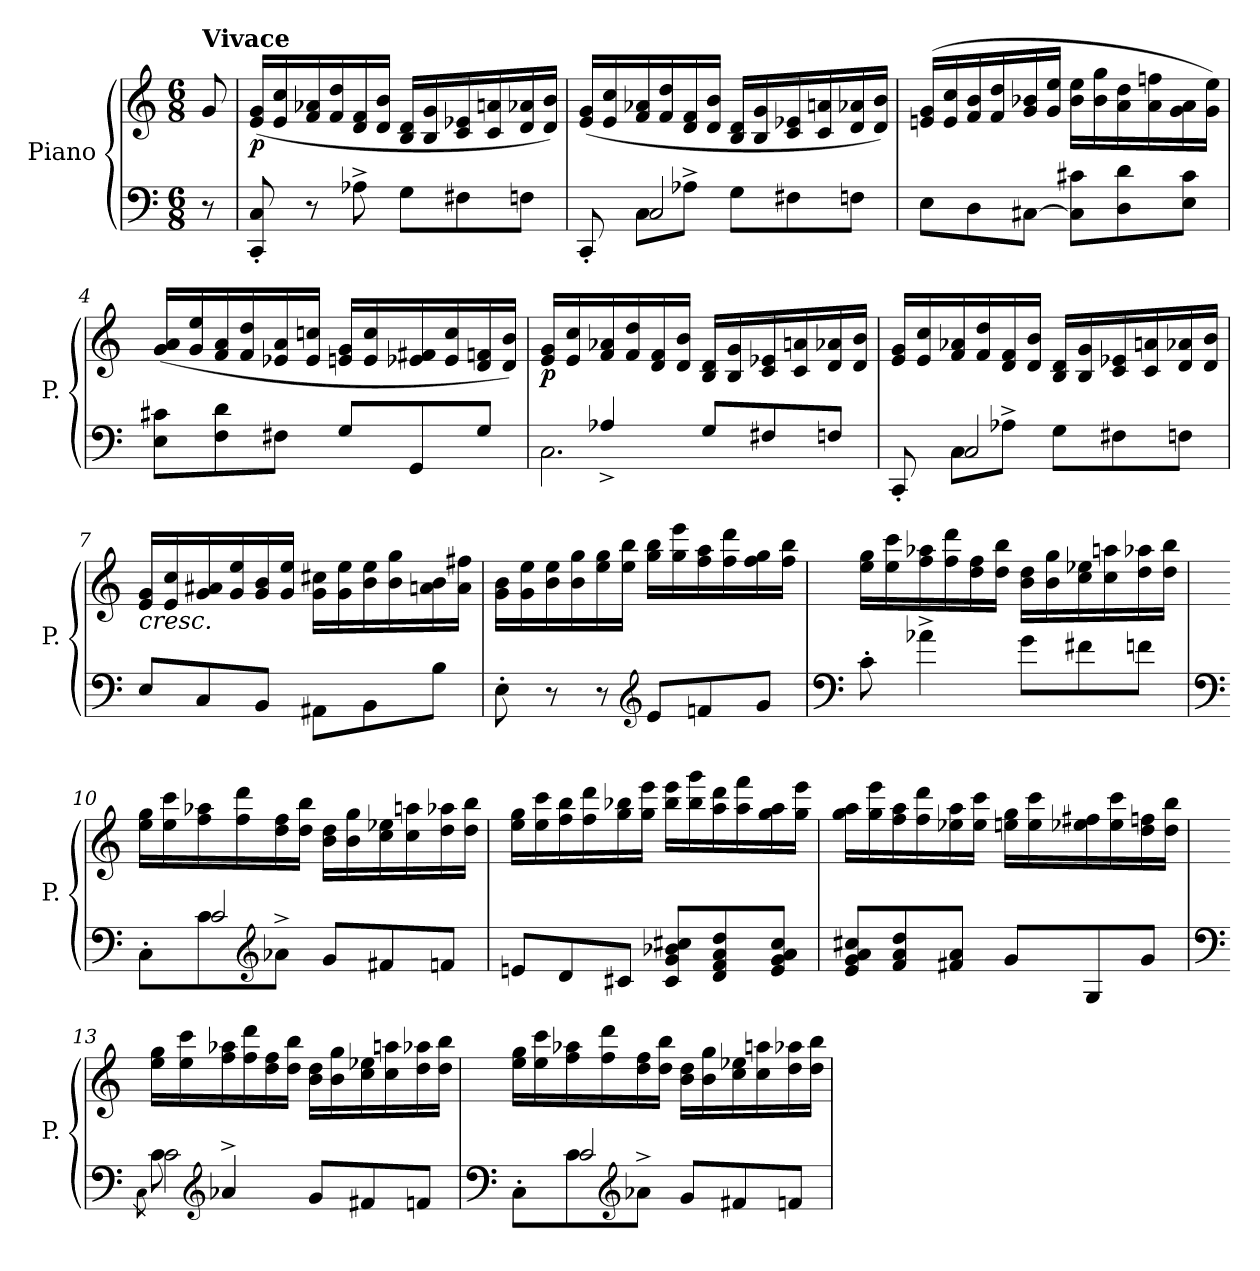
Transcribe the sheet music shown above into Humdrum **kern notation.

**kern	**kern	**dynam
*part1	*part1	*part1
*staff2	*staff1	*staff1/2
*I"Piano	*	*
*I'P.	*	*
*clefF4	*clefG2	*
*k[]	*k[]	*
*M6/8	*M6/8	*
=	=	=
!	!LO:TX:a:B:t=Vivace	!
8r	8g/	.
=1	=1	=1
!	!	!LO:DY:b
8CC/' 8C/'	(16e/ 16g/LL	p
.	16e/ 16cc/	.
8r	16f/ 16a-X/	.
.	16f/ 16dd/	.
8A-X^\	16d/ 16f/	.
.	16d/ 16b/JJ	.
8G\L	16B/ 16d/LL	.
.	16B/ 16g/	.
8F#X\	16c/ 16e-X/	.
.	16c/ 16an/	.
8Fn\J	16d/ 16a-X/	.
.	16d/ 16b/JJ)	.
=2	=2	=2
*^	*	*
8CC'/	8ryy	(16e/ 16g/LL	.
.	.	16e/ 16cc/	.
8C\L	2C/	16f/ 16a-X/	.
.	.	16f/ 16dd/	.
8A-X^\J	.	16d/ 16f/	.
.	.	16d/ 16b/JJ	.
8G\L	.	16B/ 16d/LL	.
.	.	16B/ 16g/	.
8F#X\	.	16c/ 16e-X/	.
.	.	16c/ 16an/	.
8Fn\J	8ryy	16d/ 16a-X/	.
.	.	16d/ 16b/JJ)	.
*v	*v	*	*
!!LO:LB:g=z
=3	=3	=3
8E\L	(16en/ 16g/LL	.
.	16e/ 16cc/	.
8D\	16f/ 16b/	.
.	16f/ 16dd/	.
[8C#X\J	16g/ 16b-X/	.
.	16g/ 16ee/JJ	.
8C#\] 8c#X\L	16b-\ 16ee\LL	.
.	16b-\ 16gg\	.
8D\ 8d\	16a\ 16dd\	.
.	16a\ 16ffn\	.
8E\ 8c#\J	16g\ 16a\	.
.	16g\ 16ee\JJ)	.
=4	=4	=4
8E\ 8c#X\L	(16g/ 16a/LL	.
.	16g/ 16ee/	.
8F\ 8d\	16f/ 16a/	.
.	16f/ 16dd/	.
8F#X\J	16e-X/ 16a/	.
.	16e-/ 16ccn/JJ	.
8G/L	16en/ 16g/LL	.
.	16e/ 16cc/	.
8GG/	16e-X/ 16f#X/	.
.	16e-/ 16cc/	.
8G/J	16d/ 16fn/	.
.	16d/ 16b/JJ)	.
!!LO:LB:g=z
=5	=5	=5
*^	*	*
!	!	!	!LO:DY:b
2.C\	8ryy	16e/ 16g/LL	p
.	.	16e/ 16cc/	.
.	4A-X^/	16f/ 16a-X/	.
.	.	16f/ 16dd/	.
.	.	16d/ 16f/	.
.	.	16d/ 16b/JJ	.
.	8G/L	16B/ 16d/LL	.
.	.	16B/ 16g/	.
.	8F#X/	16c/ 16e-X/	.
.	.	16c/ 16an/	.
.	8Fn/J	16d/ 16a-X/	.
.	.	16d/ 16b/JJ	.
=6	=6	=6	=6
8CC'/	8ryy	16e/ 16g/LL	.
.	.	16e/ 16cc/	.
8C\L	2C/	16f/ 16a-X/	.
.	.	16f/ 16dd/	.
8A-X^\J	.	16d/ 16f/	.
.	.	16d/ 16b/JJ	.
8G\L	.	16B/ 16d/LL	.
.	.	16B/ 16g/	.
8F#X\	.	16c/ 16e-X/	.
.	.	16c/ 16an/	.
8Fn\J	8ryy	16d/ 16a-X/	.
.	.	16d/ 16b/JJ	.
!!LO:LB:g=z
=7	=7	=7	=7
!	!	!LO:TX:b:i:t=cresc.	!
2.ryy	8E/L	16e/ 16g/LL	.
.	.	16e/ 16cc/	.
.	8C/	16g/ 16a#X/	.
.	.	16g/ 16ee/	.
.	8BB/J	16g/ 16b/	.
.	.	16g/ 16ee/JJ	.
.	8AA#X\L	16g\ 16cc#X\LL	.
.	.	16g\ 16ee\	.
.	8BB\	16b\ 16ee\	.
.	.	16b\ 16gg\	.
.	8B\J	16an\ 16b\	.
.	.	16a\ 16ff#X\JJ	.
*v	*v	*	*
=8	=8	=8
8E'\	16g\ 16b\LL	.
.	16g\ 16ee\	.
8r	16b\ 16ee\	.
.	16b\ 16gg\	.
8r	16ee\ 16gg\	.
.	16ee\ 16bb\JJ	.
*clefG2	*	*
8e/L	16gg\ 16bb\LL	.
.	16gg\ 16eee\	.
8fn/	16ff\ 16aa\	.
.	16ff\ 16ddd\	.
8g/J	16ff\ 16gg\	.
.	16ff\ 16bb\JJ	.
!!LO:LB:g=z
=9	=9	=9
*clefF4	*	*
8c'\	16ee\ 16gg\LL	.
.	16ee\ 16ccc\	.
4a-X^\	16ff\ 16aa-X\	.
.	16ff\ 16ddd\	.
.	16dd\ 16ff\	.
.	16dd\ 16bb\JJ	.
8g\L	16b\ 16dd\LL	.
.	16b\ 16gg\	.
8f#X\	16cc\ 16ee-X\	.
.	16cc\ 16aan\	.
8fn\J	16dd\ 16aa-X\	.
.	16dd\ 16bb\JJ	.
=10	=10	=10
*clefF4	*	*
*^	*	*
8C'\L	8ryy	16ee\ 16gg\LL	.
.	.	16ee\ 16ccc\	.
8c\	2c/	16ff\ 16aa-X\	.
.	.	16ff\ 16ddd\	.
*clefG2	*	*	*
8a-X^\J	.	16dd\ 16ff\	.
.	.	16dd\ 16bb\JJ	.
8g/L	.	16b\ 16dd\LL	.
.	.	16b\ 16gg\	.
8f#X/	.	16cc\ 16ee-X\	.
.	.	16cc\ 16aan\	.
8fn/J	8ryy	16dd\ 16aa-X\	.
.	.	16dd\ 16bb\JJ	.
*v	*v	*	*
!!LO:PB:g=z
=11	=11	=11
8en/L	16ee\ 16gg\LL	.
.	16ee\ 16ccc\	.
8d/	16ff\ 16bb\	.
.	16ff\ 16ddd\	.
8c#X/J	16gg\ 16bb-X\	.
.	16gg\ 16eee\JJ	.
8c#/ 8g/ 8b-X/ 8cc#X/L	16bb-\ 16eee\LL	.
.	16bb-\ 16ggg\	.
8d/ 8f/ 8a/ 8dd/	16aa\ 16ddd\	.
.	16aa\ 16fff\	.
8e/ 8g/ 8a/ 8cc#/J	16gg\ 16aa\	.
.	16gg\ 16eee\JJ	.
=12	=12	=12
8e/ 8g/ 8a/ 8cc#X/L	16gg\ 16aa\LL	.
.	16gg\ 16eee\	.
8f/ 8a/ 8dd/	16ff\ 16aa\	.
.	16ff\ 16ddd\	.
8f#X/ 8a/J	16ee-X\ 16aa\	.
.	16ee-\ 16ccc\JJ	.
8g/L	16een\ 16gg\LL	.
.	16ee\ 16ccc\	.
8G/	16ee-X\ 16ff#X\	.
.	16ee-\ 16ccc\	.
8g/J	16dd\ 16ffn\	.
.	16dd\ 16bb\JJ	.
!!LO:LB:g=z
=13	=13	=13
*clefF4	*	*
*^	*	*
.	8qC\	.	.
8c\	2c\	16ee\ 16gg\LL	.
.	.	16ee\ 16ccc\	.
*clefG2	*	*	*
4a-X^/	.	16ff\ 16aa-X\	.
.	.	16ff\ 16ddd\	.
.	.	16dd\ 16ff\	.
.	.	16dd\ 16bb\JJ	.
8g/L	.	16b\ 16dd\LL	.
.	.	16b\ 16gg\	.
8f#X/	4ryy	16cc\ 16ee-X\	.
.	.	16cc\ 16aan\	.
8fn/J	.	16dd\ 16aa-X\	.
.	.	16dd\ 16bb\JJ	.
=14	=14	=14	=14
*clefF4	*	*	*
8C'\L	8ryy	16ee\ 16gg\LL	.
.	.	16ee\ 16ccc\	.
8c\	2c/	16ff\ 16aa-X\	.
.	.	16ff\ 16ddd\	.
*clefG2	*	*	*
8a-X^\J	.	16dd\ 16ff\	.
.	.	16dd\ 16bb\JJ	.
8g/L	.	16b\ 16dd\LL	.
.	.	16b\ 16gg\	.
8f#X/	.	16cc\ 16ee-X\	.
.	.	16cc\ 16aan\	.
8fn/J	8ryy	16dd\ 16aa-X\	.
.	.	16dd\ 16bb\JJ	.
*v	*v	*	*
=	=	=
*-	*-	*-
